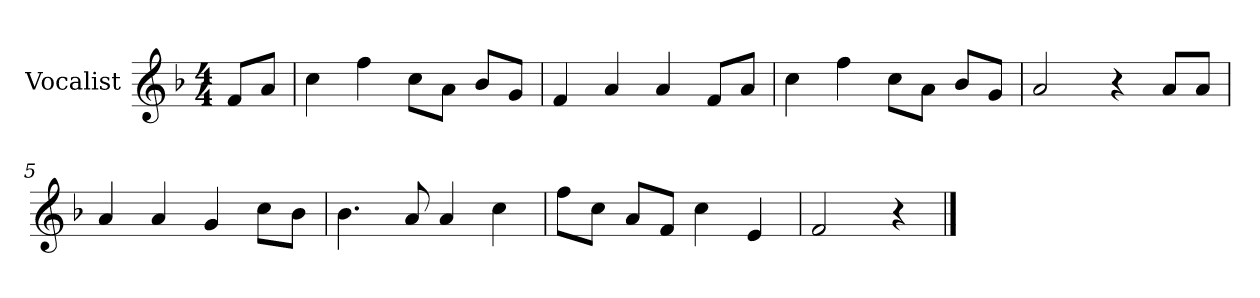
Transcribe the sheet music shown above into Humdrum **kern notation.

**kern
*part1
*staff1
*I"Vocalist
*k[b-]
*F:
*M4/4
=
8fL
8aJ
=1
4cc
4ff
8ccL
8aJ
8b-L
8gJ
=2
4f
4a
4a
8fL
8aJ
=3
4cc
4ff
8ccL
8aJ
8b-L
8gJ
=4
2a
4r
8aL
8aJ
=5
4a
4a
4g
8ccL
8b-J
=6
4.b-
8a
4a
4cc
=7
8ffL
8ccJ
8aL
8fJ
4cc
4e
=8
2f
4r
==
*-
